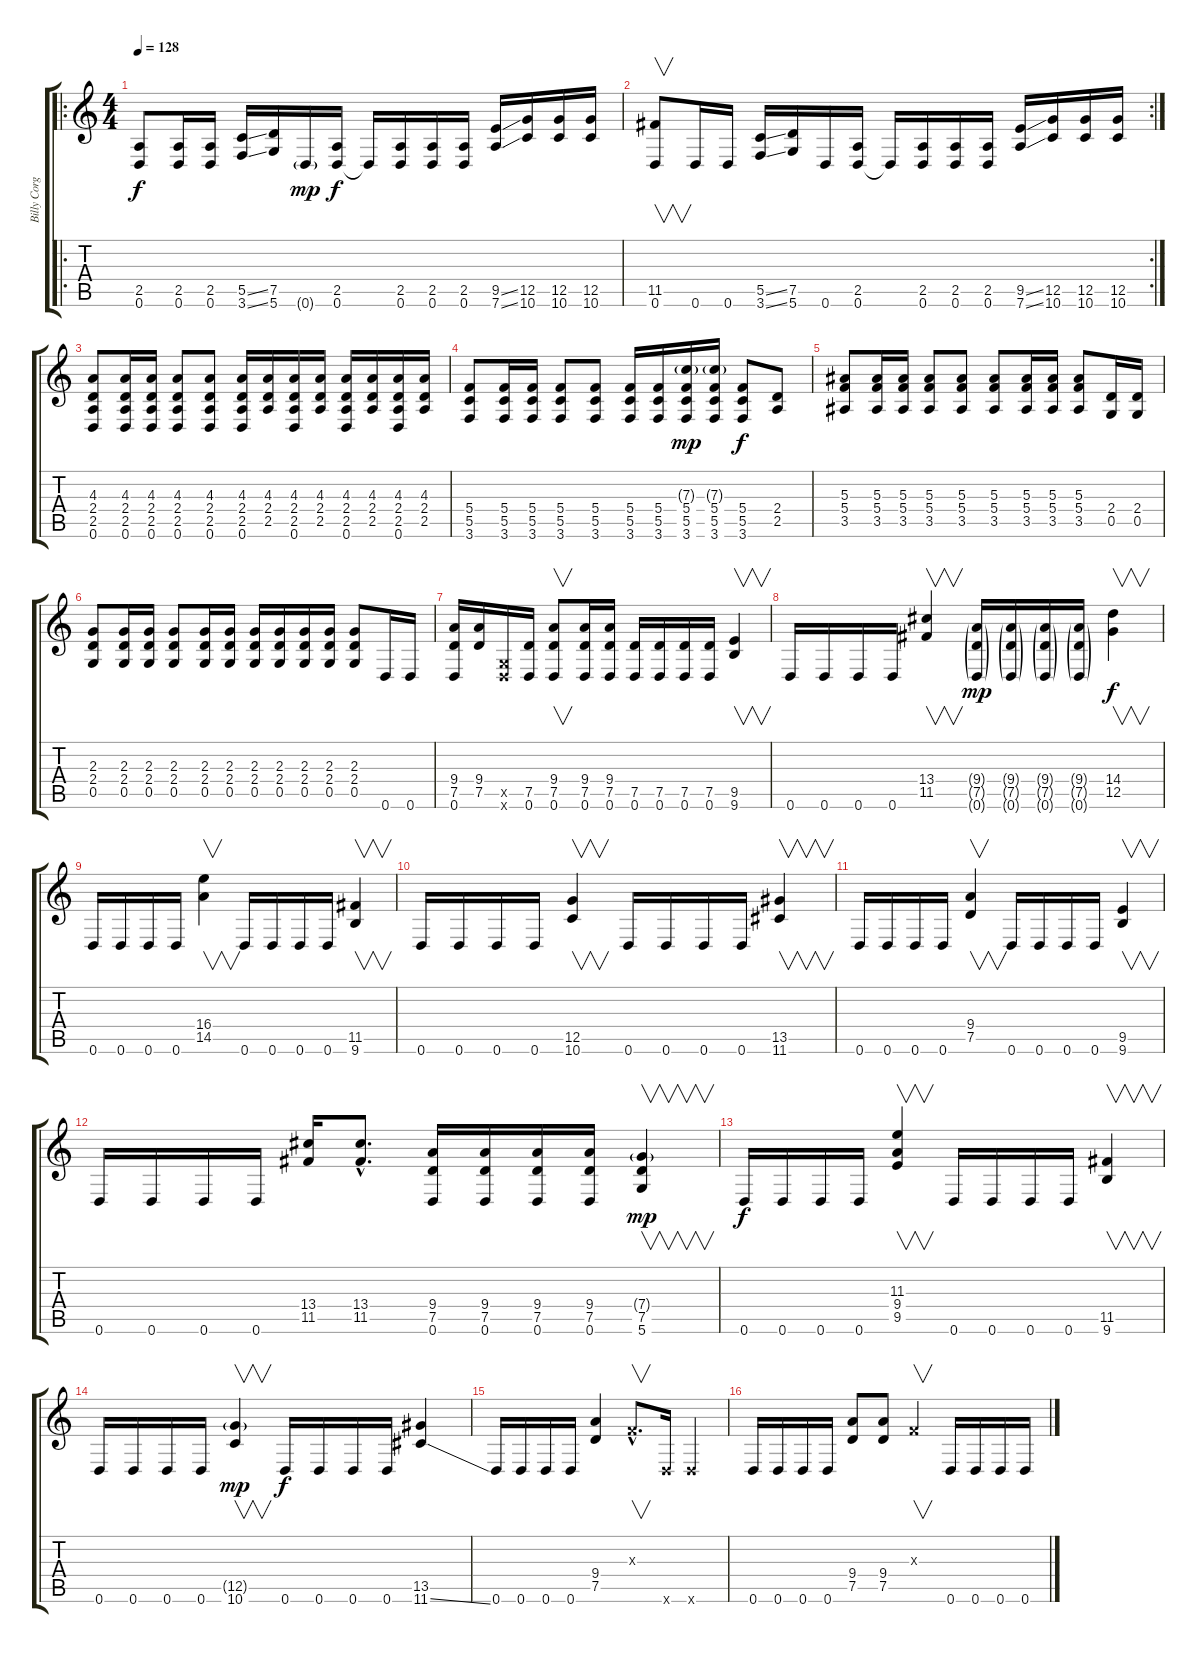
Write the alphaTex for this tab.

\track ("Billy Corgan" "Billy Corg") {instrument overdrivenguitar}
\staff {score tabs}
\tuning (D4 A3 F3 C3 G2 D2) {hide}
\ro
\ts (4 4)
\tempo 128
\clef g2
\ks c
(2.5 0.6).8{dy f} (2.5 0.6).16 (2.5 0.6).16 (5.5{ss} 3.6{ss}).16 (7.5 5.6).16 0.6{g}.16{dy mp} (2.5 0.6).16{dy f} 0.6{t}.16 (2.5 0.6).16 (2.5 0.6).16 (2.5 0.6).16 (9.5{ss} 7.6{ss}).16 (12.5 10.6).16 (12.5 10.6).16 (12.5 10.6).16 |
\rc 2
(11.5 0.6).8{v} 0.6.16 0.6.16 (5.5{ss} 3.6{ss}).16 (7.5 5.6).16 0.6.16 (2.5 0.6).16 0.6{t}.16 (2.5 0.6).16 (2.5 0.6).16 (2.5 0.6).16 (9.5{ss} 7.6{ss}).16 (12.5 10.6).16 (12.5 10.6).16 (12.5 10.6).16 |
(4.3 2.4 2.5 0.6).8 (4.3 2.4 2.5 0.6).16 (4.3 2.4 2.5 0.6).16 (4.3 2.4 2.5 0.6).8 (4.3 2.4 2.5 0.6).8 (4.3 2.4 2.5 0.6).16 (4.3 2.4 2.5).16 (4.3 2.4 2.5 0.6).16 (4.3 2.4 2.5).16 (4.3 2.4 2.5 0.6).16 (4.3 2.4 2.5).16 (4.3 2.4 2.5 0.6).16 (4.3 2.4 2.5).16 |
(5.4 5.5 3.6).8 (5.4 5.5 3.6).16 (5.4 5.5 3.6).16 (5.4 5.5 3.6).8 (5.4 5.5 3.6).8 (5.4 5.5 3.6).16 (5.4 5.5 3.6).16 (7.3{g} 5.4 5.5 3.6).16{dy mp} (7.3{g} 5.4 5.5 3.6).16 (5.4 5.5 3.6).8{dy f} (2.4 2.5).8 |
(5.3 5.4 3.5).8 (5.3 5.4 3.5).16 (5.3 5.4 3.5).16 (5.3 5.4 3.5).8 (5.3 5.4 3.5).8 (5.3 5.4 3.5).8 (5.3 5.4 3.5).16 (5.3 5.4 3.5).16 (5.3 5.4 3.5).8 (2.4 0.5).16 (2.4 0.5).16 |
(2.3 2.4 0.5).8 (2.3 2.4 0.5).16 (2.3 2.4 0.5).16 (2.3 2.4 0.5).8 (2.3 2.4 0.5).16 (2.3 2.4 0.5).16 (2.3 2.4 0.5).16 (2.3 2.4 0.5).16 (2.3 2.4 0.5).16 (2.3 2.4 0.5).16 (2.3 2.4 0.5).8 0.6.16 0.6.16 |
(9.4 7.5 0.6).16 (9.4 7.5).16 (0.5{x} 0.6{x}).16 (7.5 0.6).16 (9.4 7.5 0.6).8{v} (9.4 7.5 0.6).16 (9.4 7.5 0.6).16 (7.5 0.6).16 (7.5 0.6).16 (7.5 0.6).16 (7.5 0.6).16 (9.5 9.6).4{v} |
0.6.16 0.6.16 0.6.16 0.6.16 (13.4 11.5).4{v} (9.4{g} 7.5{g} 0.6{g}).16{dy mp} (9.4{g} 7.5{g} 0.6{g}).16 (9.4{g} 7.5{g} 0.6{g}).16 (9.4{g} 7.5{g} 0.6{g}).16 (14.4 12.5).4{v dy f} |
0.6.16 0.6.16 0.6.16 0.6.16 (16.4 14.5).4{v} 0.6.16 0.6.16 0.6.16 0.6.16 (11.5 9.6).4{v} |
0.6.16 0.6.16 0.6.16 0.6.16 (12.5 10.6).4{v} 0.6.16 0.6.16 0.6.16 0.6.16 (13.5 11.6).4{v} |
0.6.16 0.6.16 0.6.16 0.6.16 (9.4 7.5).4{v} 0.6.16 0.6.16 0.6.16 0.6.16 (9.5 9.6).4{v} |
0.6.16 0.6.16 0.6.16 0.6.16 (13.4 11.5).16 (13.4{hac} 11.5{hac}).8{d} (9.4 7.5 0.6).16 (9.4 7.5 0.6).16 (9.4 7.5 0.6).16 (9.4 7.5 0.6).16 (7.4{g} 7.5 5.6).4{v dy mp} |
0.6.16{dy f} 0.6.16 0.6.16 0.6.16 (11.3 9.4 9.5).4{v} 0.6.16 0.6.16 0.6.16 0.6.16 (11.5 9.6).4{v} |
0.6.16 0.6.16 0.6.16 0.6.16 (12.5{g} 10.6).4{v dy mp} 0.6.16{dy f} 0.6.16 0.6.16 0.6.16 (13.5 11.6{ss}).4 |
0.6.16 0.6.16 0.6.16 0.6.16 (9.4 7.5).4 0.3{hac x}.8{v d} 0.6{x}.16 0.6{x}.4 |
0.6.16 0.6.16 0.6.16 0.6.16 (9.4 7.5).8 (9.4 7.5).8 0.3{x}.4{v} 0.6.16 0.6.16 0.6.16 0.6.16
